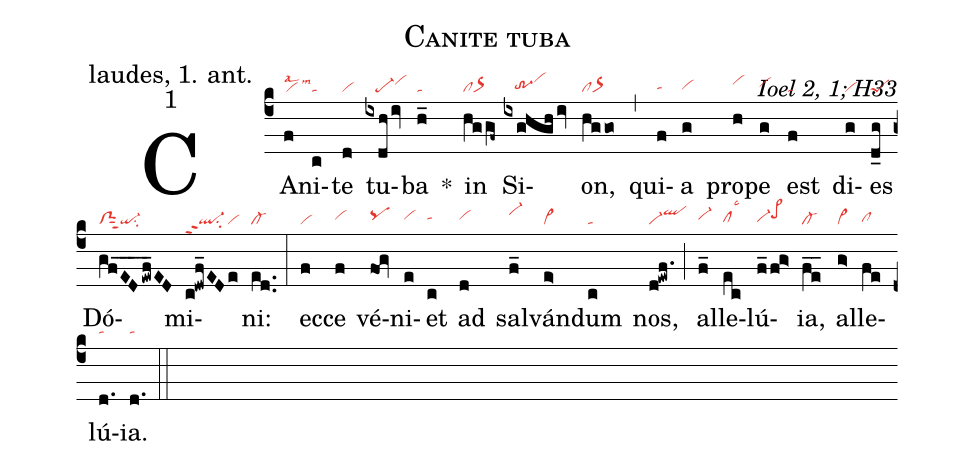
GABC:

name: Canite tuba;
office-part: laudes, 1. ant.;
mode: 1;
commentary: Ioel 2, 1; H33;
nabc-lines: 1;
%%
(c4)
CA(f|vilsal2lsm3)ni(c|ta)te(d|vi) tu(ixdh/iv|///pe-vihi)ba(h_|ta) *()
in(hggf~|clor>) Si(ixghghiv|///tr-3hgvihj)on,(hggo|clor>) (,)
qui(f|tahg)a(g|vihg) pro(h|vihi)pe(g|vihh) est(f|ta) di(g|vi)es(d_g|peS) Dó(gf_51ED__/ewf_ED|clSsut2qi-su2)mi(c!dwf_EDe|ql-ppt2su2``vi)ni:(ed..|cl-) (:)
ec(f|vi)ce(f|vihh) vé(fOg|pqhh)ni(e|vihh)et(c|tahh) ad(d|vihh) sal(f_|vi-hj)ván(e>|vi>)dum(c|ta) nos,(d!ewf.|vi-qlhj) (;)
al(f_|vi-hh)le(ec|clhglsc3)lú(f_f!g>|vi-hgpe>hi)ia,(fe__|cl-) al(g>|vi>)le(fe|clhg)lú(d.|tahh)ia.(d.|tahh) (::)
